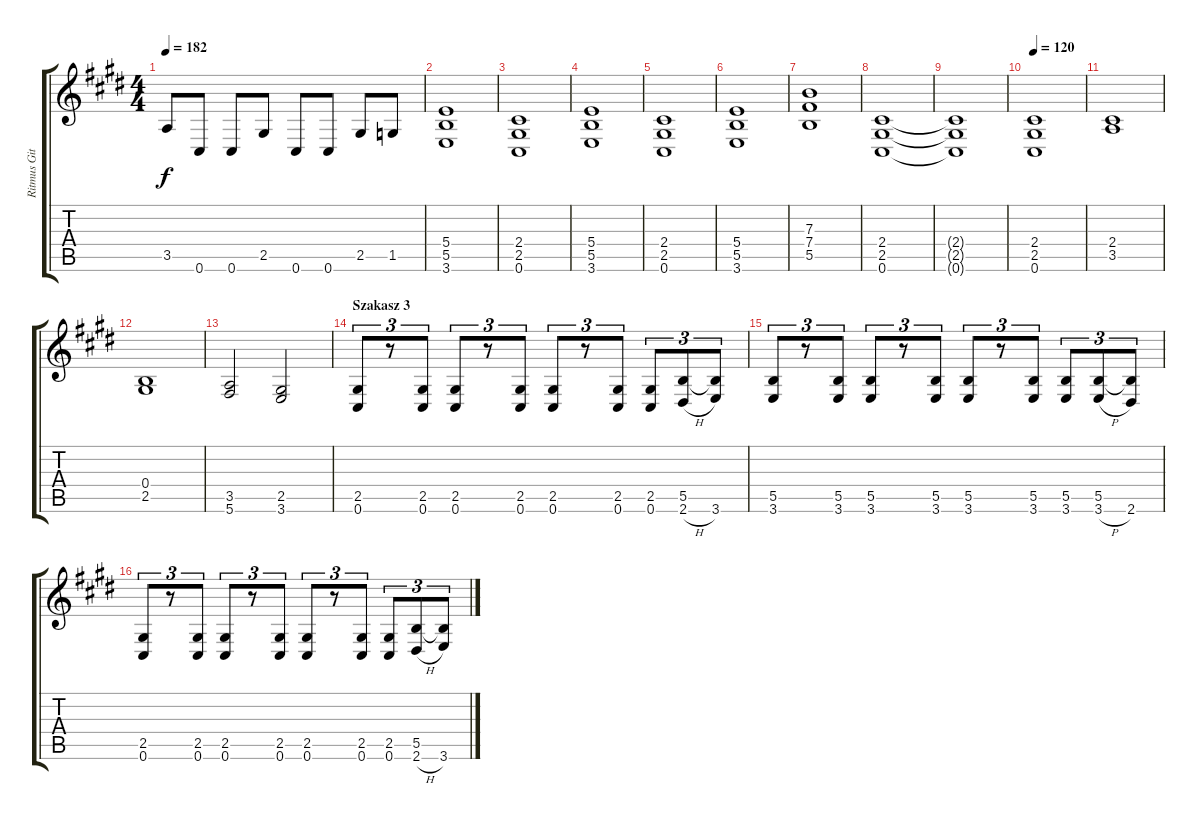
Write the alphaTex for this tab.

\track ("Ritmus Gitár 1" "Ritmus Git") {instrument distortionguitar}
\staff {score tabs}
\tuning (Db4 Ab3 E3 B2 Gb2 Db2) {hide}
\ts (4 4)
\tempo 182
\clef g2
\ks c#minor
3.5.8{dy f} 0.6.8 0.6.8 2.5.8 0.6.8 0.6.8 2.5.8 1.5.8 |
(5.4 5.5 3.6).1 |
(2.4 2.5 0.6).1 |
(5.4 5.5 3.6).1 |
(2.4 2.5 0.6).1 |
(5.4 5.5 3.6).1 |
(7.3 7.4 5.5).1 |
(2.4 2.5 0.6).1 |
(2.4{t} 2.5{t} 0.6{t}).1 |
\tempo 120
(2.4 2.5 0.6).1 |
(2.4 3.5).1 |
(0.4 2.5).1 |
(3.5 5.6).2 (2.5 3.6).2 |
\section ("" "Szakasz 3")
(2.5 0.6).8{tu (3 2)} r.8{tu (3 2)} (2.5 0.6).8{tu (3 2)} (2.5 0.6).8{tu (3 2)} r.8{tu (3 2)} (2.5 0.6).8{tu (3 2)} (2.5 0.6).8{tu (3 2)} r.8{tu (3 2)} (2.5 0.6).8{tu (3 2)} (2.5 0.6).8{tu (3 2)} (5.5 2.6{h}).8{tu (3 2)} (5.5{t} 3.6).8{tu (3 2)} |
(5.5 3.6).8{tu (3 2)} r.8{tu (3 2)} (5.5 3.6).8{tu (3 2)} (5.5 3.6).8{tu (3 2)} r.8{tu (3 2)} (5.5 3.6).8{tu (3 2)} (5.5 3.6).8{tu (3 2)} r.8{tu (3 2)} (5.5 3.6).8{tu (3 2)} (5.5 3.6).8{tu (3 2)} (5.5 3.6{h}).8{tu (3 2)} (5.5{t} 2.6).8{tu (3 2)} |
(2.5 0.6).8{tu (3 2)} r.8{tu (3 2)} (2.5 0.6).8{tu (3 2)} (2.5 0.6).8{tu (3 2)} r.8{tu (3 2)} (2.5 0.6).8{tu (3 2)} (2.5 0.6).8{tu (3 2)} r.8{tu (3 2)} (2.5 0.6).8{tu (3 2)} (2.5 0.6).8{tu (3 2)} (5.5 2.6{h}).8{tu (3 2)} (5.5{t} 3.6).8{tu (3 2)}
